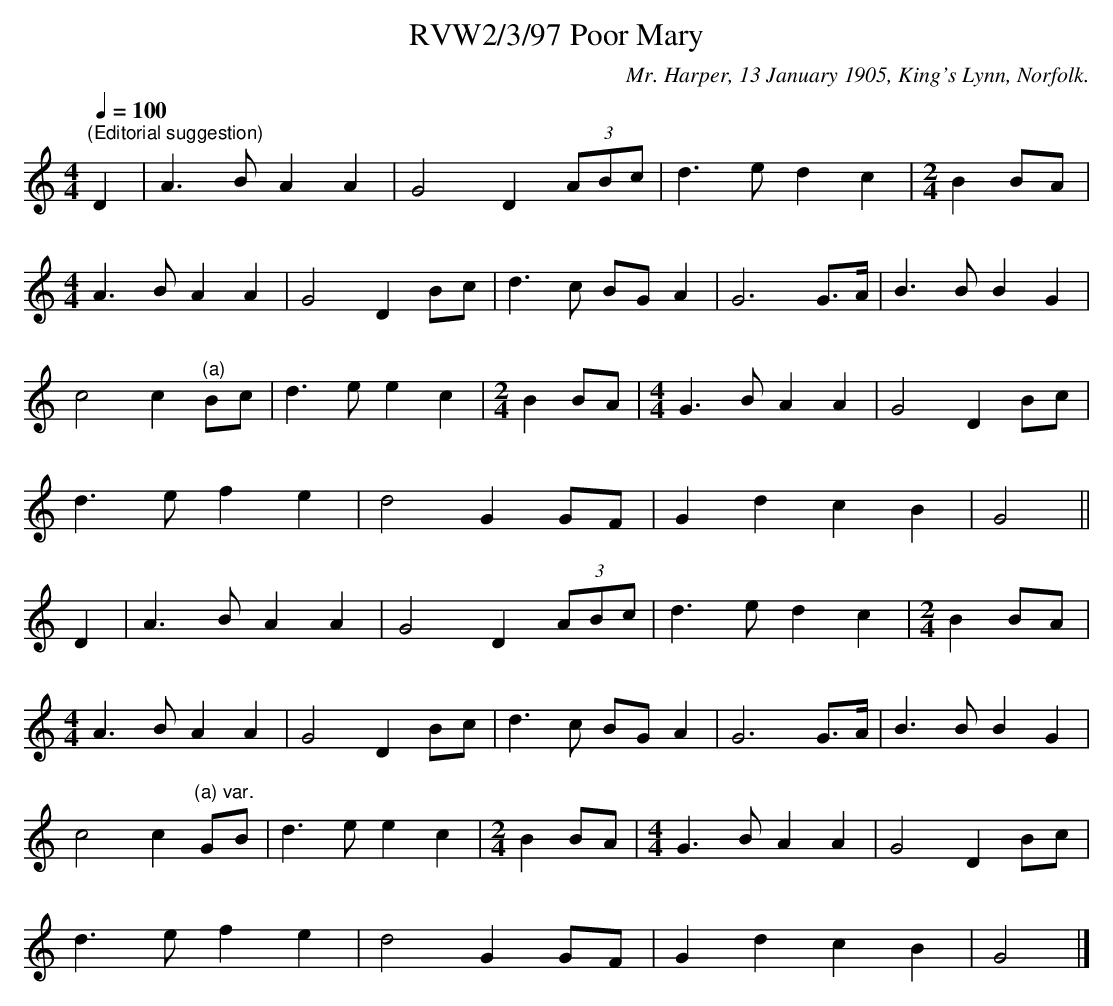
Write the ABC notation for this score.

X:1
T:RVW2/3/97 Poor Mary
C:Mr. Harper, 13 January 1905, King's Lynn, Norfolk.
L:1/8
Q:1/4=100
M:4/4
K:Gmix
"^(Editorial suggestion)" D2 | A3 B A2 A2 | G4 D2 (3ABc | d3 e d2 c2 |[M:2/4] B2 BA |$
[M:4/4] A3 B A2 A2 | G4 D2 Bc | d3 c BG A2 | G6 G>A | B3 B B2 G2 |$ c4 c2"^(a)" Bc | d3 e e2 c2 |
[M:2/4] B2 BA |[M:4/4] G3 B A2 A2 | G4 D2 Bc |$ d3 e f2 e2 | d4 G2 GF | G2 d2 c2 B2 | G4 ||$ D2 |
A3 B A2 A2 | G4 D2 (3ABc | d3 e d2 c2 |[M:2/4] B2 BA |$[M:4/4] A3 B A2 A2 | G4 D2 Bc |
d3 c BG A2 | G6 G>A | B3 B B2 G2 |$ c4 c2"^(a) var." GB | d3 e e2 c2 |[M:2/4] B2 BA |
[M:4/4] G3 B A2 A2 | G4 D2 Bc |$ d3 e f2 e2 | d4 G2 GF | G2 d2 c2 B2 | G4 |]
